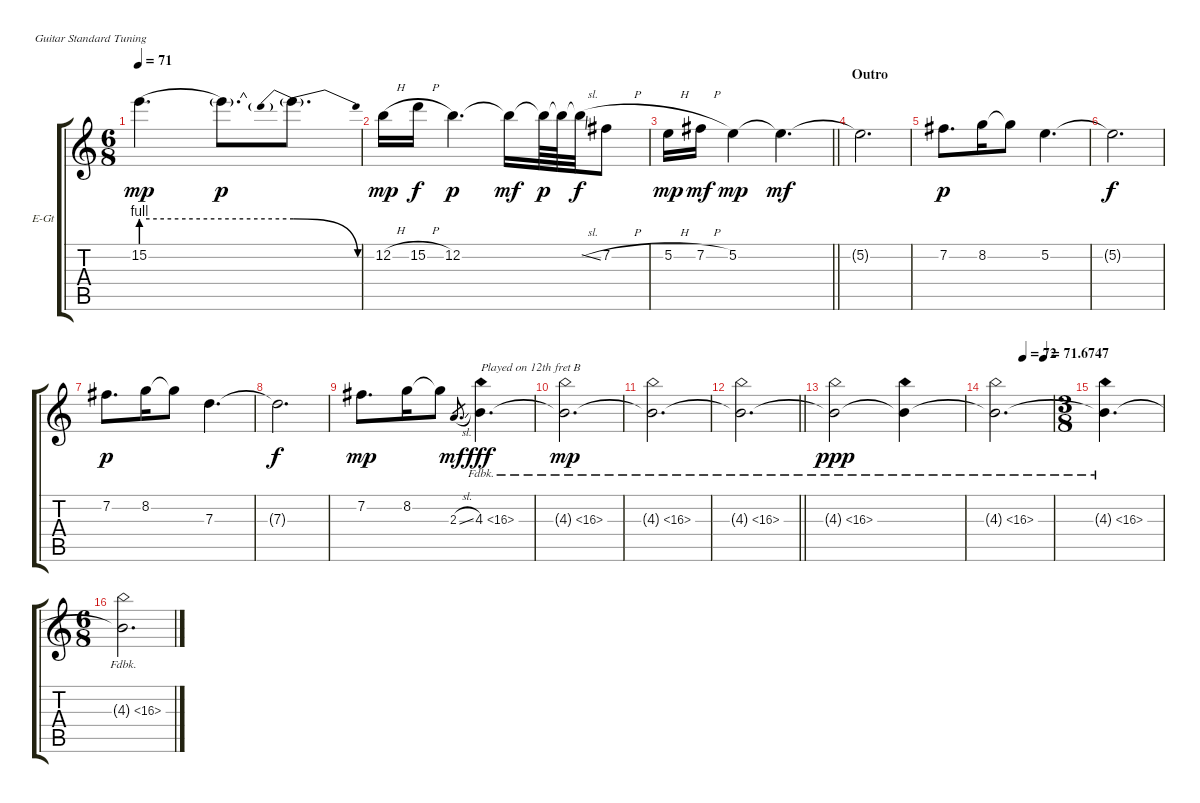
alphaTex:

\bracketExtendMode groupsimilarinstruments
\firstSystemTrackNameOrientation horizontal
\otherSystemsTrackNameOrientation horizontal
\track ("Electric hi gain solo" "E-Gt") {instrument distortionguitar}
\staff {score tabs}
\tuning (E4 B3 G3 D3 A2 E2)
\ts (6 8)
\tempo 71
\clef g2
\ks c
15.2{be (hold 0 4 60 4) t}.4{d dy mp} 15.2{t}.8{d dy p} 15.2{be (prebendrelease 0 4 60 0) t}.8{d} |
12.2{h}.16{dy mp} 15.2{h}.16{dy f} 12.2.4{d dy p} 12.2{t}.16{dy mf} 12.2{t}.64{dy p} 12.2{t}.64 12.2{sl t}.32{dy f} 7.2{h}.8 |
\barLineRight lightlight
5.2{h}.16{dy mp} 7.2{h}.16{dy mf} 5.2.4{dy mp} 5.2{t}.4{d dy mf} |
\section ("" "Outro")
5.2{t}.2{d} |
7.2.8{d dy p} 8.2.16 8.2{t}.8 5.2.4{d} |
5.2{t}.2{d dy f} |
7.2.8{d dy p} 8.2.16 8.2{t}.8 7.3.4{d} |
7.3{t}.2{d dy f} |
7.2.8{d dy mp} 8.2.16 8.2{t}.8 2.3{sl}.8{d gr dy mf} 4.3{fh 12}.4{d txt "Played on 12th fret B" dy fff} |
4.3{fh 12 t}.2{d dy mp} |
4.3{fh 12 t}.2{d} |
\barLineRight lightlight
4.3{fh 12 t}.2{d} |
4.3{fh 12 t}.2{dy ppp} 4.3{fh 12 t}.4 |
\tempo (72 0.4875)
\tempo (71.6747 0.84375)
4.3{fh 12 t}.2{d} |
\ts (3 8)
\beaming (8 3)
4.3{fh 12 t}.4{d} |
\ts (6 8)
\beaming (8 3 3)
4.3{fh 12 t}.2{d}
